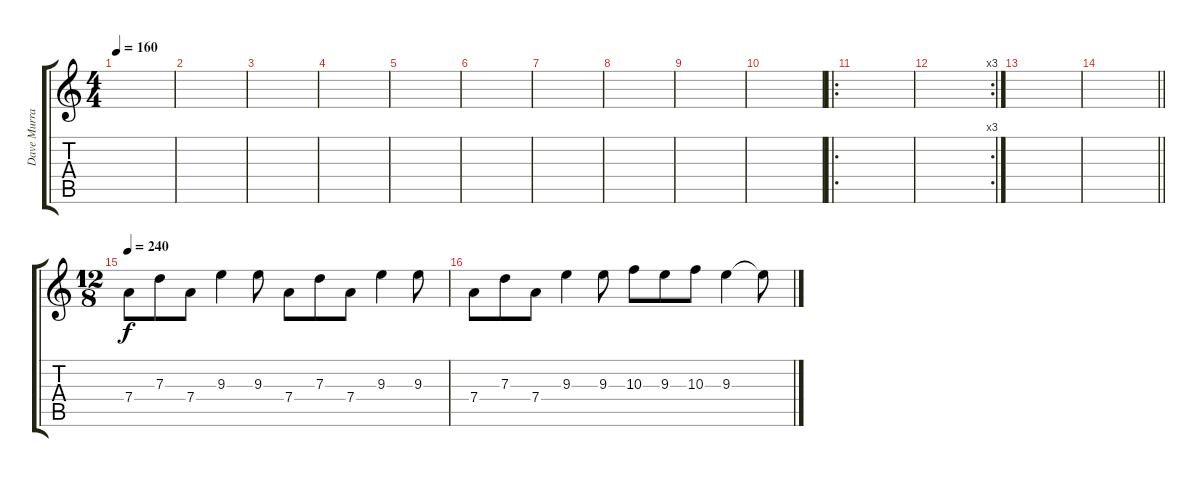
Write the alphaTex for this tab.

\track ("Dave Murray (Guitar Clean)" "Dave Murra") {instrument electricguitarclean}
\staff {score tabs}
\tuning (E4 B3 G3 D3 A2 E2) {hide}
\ts (4 4)
\tempo 160
\clef g2
\ks c
|
|
|
|
|
|
|
|
|
|
\ro
|
\rc 3
|
|
\barLineRight lightlight
|
\ts (12 8)
\tempo 240
7.4.8 7.3.8 7.4.8 9.3.4 9.3.8 7.4.8 7.3.8 7.4.8 9.3.4 9.3.8 |
7.4.8 7.3.8 7.4.8 9.3.4 9.3.8 10.3.8 9.3.8 10.3.8 9.3.4 9.3{t}.8
